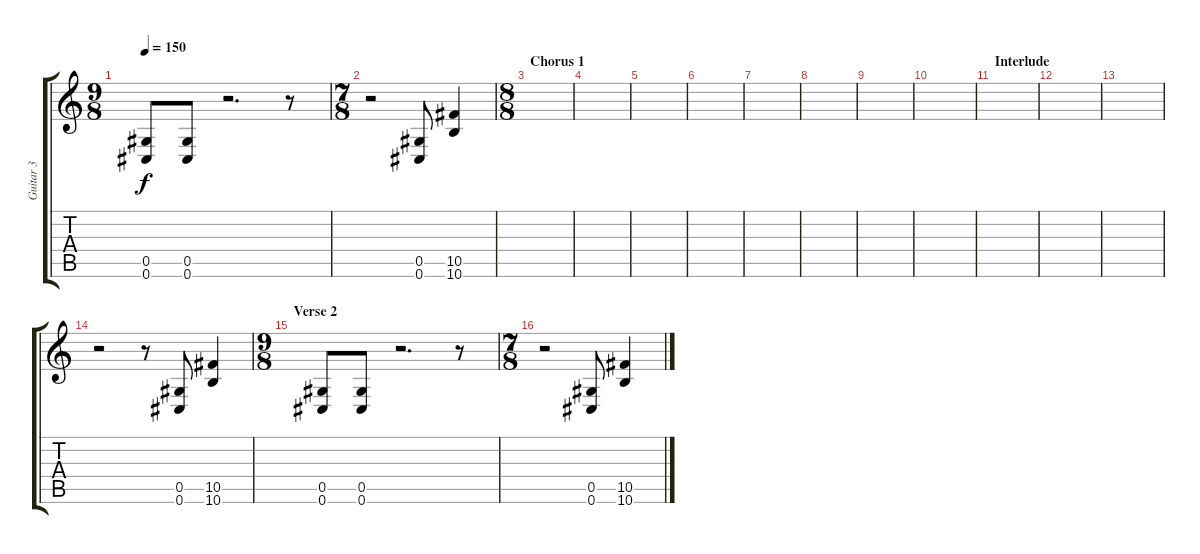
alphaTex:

\track ("Guitar 3" "Guitar 3") {instrument distortionguitar}
\staff {score tabs}
\tuning (Eb4 Bb3 Gb3 Db3 Ab2 Db2) {hide}
\ts (9 8)
\tempo 150
\clef g2
\ks c
(0.5 0.6).8{dy f} (0.5 0.6).8 r.2{d} r.8 |
\ts (7 8)
r.2 (0.5 0.6).8 (10.5 10.6).4 |
\ts (8 8)
\section ("" "Chorus 1")
|
|
|
|
|
|
|
|
\section ("" "Interlude")
|
|
|
r.2 r.8 (0.5 0.6).8 (10.5 10.6).4 |
\ts (9 8)
\section ("" "Verse 2")
(0.5 0.6).8 (0.5 0.6).8 r.2{d} r.8 |
\ts (7 8)
r.2 (0.5 0.6).8 (10.5 10.6).4
